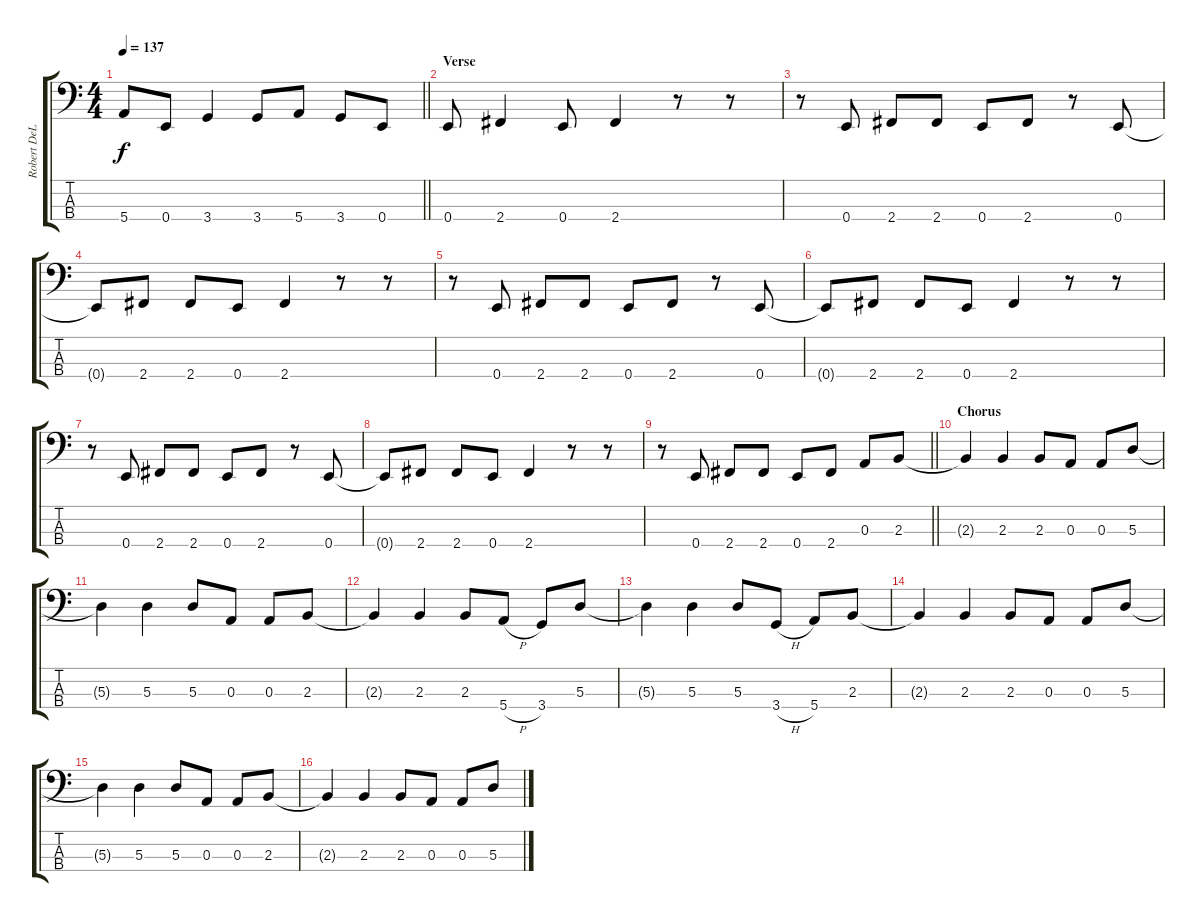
\track ("Robert DeLeo" "Robert DeL") {instrument electricbassfinger}
\staff {score tabs}
\tuning (G2 D2 A1 E1) {hide}
\ts (4 4)
\tempo 137
\clef f4
\barLineRight lightlight
\ks c
5.4{t}.8{dy f} 0.4.8 3.4.4 3.4.8 5.4.8 3.4.8 0.4.8 |
\section ("" "Verse")
0.4.8 2.4.4 0.4.8 2.4.4 r.8 r.8 |
r.8 0.4.8 2.4.8 2.4.8 0.4.8 2.4.8 r.8 0.4.8 |
0.4{t}.8 2.4.8 2.4.8 0.4.8 2.4.4 r.8 r.8 |
r.8 0.4.8 2.4.8 2.4.8 0.4.8 2.4.8 r.8 0.4.8 |
0.4{t}.8 2.4.8 2.4.8 0.4.8 2.4.4 r.8 r.8 |
r.8 0.4.8 2.4.8 2.4.8 0.4.8 2.4.8 r.8 0.4.8 |
0.4{t}.8 2.4.8 2.4.8 0.4.8 2.4.4 r.8 r.8 |
\barLineRight lightlight
r.8 0.4.8 2.4.8 2.4.8 0.4.8 2.4.8 0.3.8 2.3.8 |
\section ("" "Chorus")
2.3{t}.4 2.3.4 2.3.8 0.3.8 0.3.8 5.3.8 |
5.3{t}.4 5.3.4 5.3.8 0.3.8 0.3.8 2.3.8 |
2.3{t}.4 2.3.4 2.3.8 5.4{h}.8 3.4.8 5.3.8 |
5.3{t}.4 5.3.4 5.3.8 3.4{h}.8 5.4.8 2.3.8 |
2.3{t}.4 2.3.4 2.3.8 0.3.8 0.3.8 5.3.8 |
5.3{t}.4 5.3.4 5.3.8 0.3.8 0.3.8 2.3.8 |
2.3{t}.4 2.3.4 2.3.8 0.3.8 0.3.8 5.3.8
